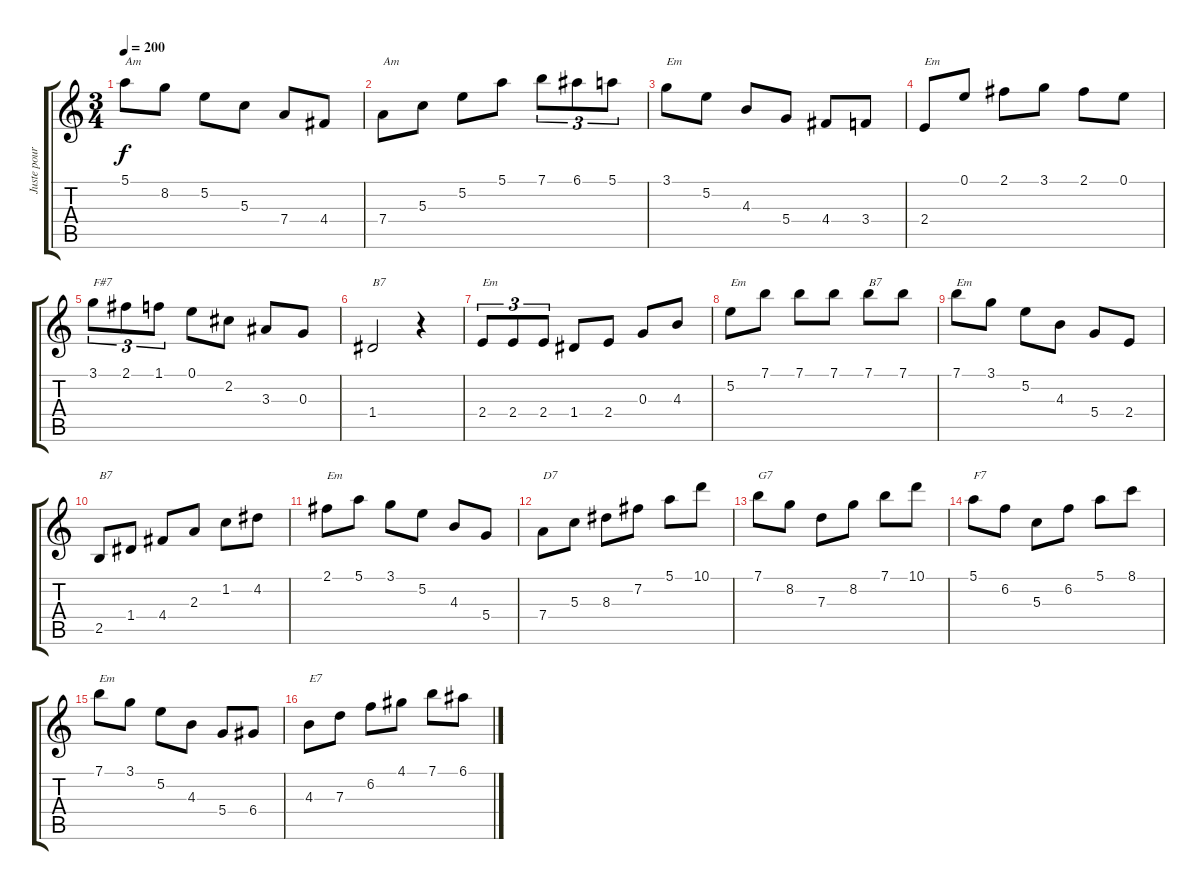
\track ("Juste pour le son" "Juste pour") {instrument acousticbass}
\staff {score tabs}
\tuning (E4 B3 G3 D3 A2 E2) {hide}
\ts (3 4)
\tempo 200
\clef g2
\ks c
5.1.8{txt "Am" dy f} 8.2.8 5.2.8 5.3.8 7.4.8 4.4.8 |
7.4.8{txt "Am"} 5.3.8 5.2.8 5.1.8 7.1.8{tu (3 2)} 6.1.8{tu (3 2)} 5.1.8{tu (3 2)} |
3.1.8{txt "Em"} 5.2.8 4.3.8 5.4.8 4.4.8 3.4.8 |
2.4.8{txt "Em"} 0.1.8 2.1.8 3.1.8 2.1.8 0.1.8 |
3.1.8{tu (3 2) txt "F#7"} 2.1.8{tu (3 2)} 1.1.8{tu (3 2)} 0.1.8 2.2.8 3.3.8 0.3.8 |
1.4.2{txt "B7"} r.4 |
2.4.8{tu (3 2) txt "Em"} 2.4.8{tu (3 2)} 2.4.8{tu (3 2)} 1.4.8 2.4.8 0.3.8 4.3.8 |
5.2.8{txt "Em"} 7.1.8 7.1.8 7.1.8 7.1.8{txt "B7"} 7.1.8 |
7.1.8{txt "Em"} 3.1.8 5.2.8 4.3.8 5.4.8 2.4.8 |
2.5.8{txt "B7"} 1.4.8 4.4.8 2.3.8 1.2.8 4.2.8 |
2.1.8{txt "Em"} 5.1.8 3.1.8 5.2.8 4.3.8 5.4.8 |
7.4.8{txt "D7"} 5.3.8 8.3.8 7.2.8 5.1.8 10.1.8 |
7.1.8{txt "G7"} 8.2.8 7.3.8 8.2.8 7.1.8 10.1.8 |
5.1.8{txt "F7"} 6.2.8 5.3.8 6.2.8 5.1.8 8.1.8 |
7.1.8{txt "Em"} 3.1.8 5.2.8 4.3.8 5.4.8 6.4.8 |
4.3.8{txt "E7"} 7.3.8 6.2.8 4.1.8 7.1.8 6.1.8
